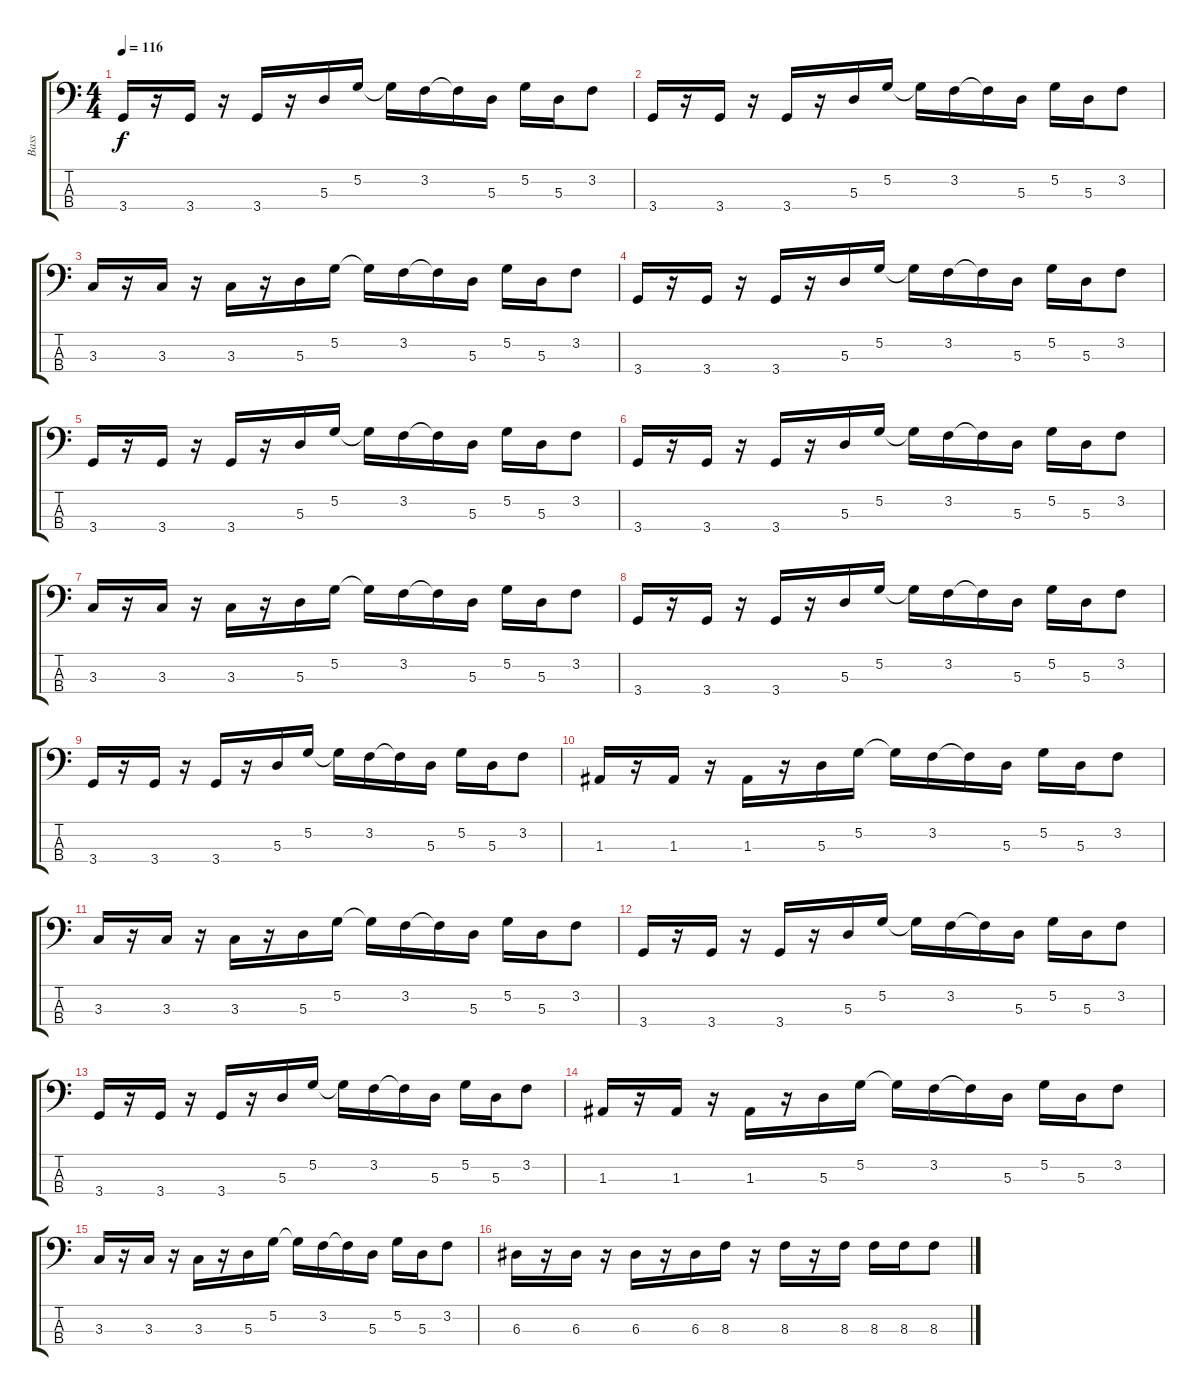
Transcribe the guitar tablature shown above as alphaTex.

\track ("Bass" "Bass") {instrument electricbassfinger}
\staff {score tabs}
\tuning (G2 D2 A1 E1) {hide}
\ts (4 4)
\tempo 116
\clef f4
\ks c
3.4.16{dy f instrument electricbassfinger} r.16 3.4.16 r.16 3.4.16 r.16 5.3.16 5.2.16 5.2{t}.16 3.2.16 3.2{t}.16 5.3.16 5.2.16 5.3.16 3.2.8 |
3.4.16 r.16 3.4.16 r.16 3.4.16 r.16 5.3.16 5.2.16 5.2{t}.16 3.2.16 3.2{t}.16 5.3.16 5.2.16 5.3.16 3.2.8 |
3.3.16 r.16 3.3.16 r.16 3.3.16 r.16 5.3.16 5.2.16 5.2{t}.16 3.2.16 3.2{t}.16 5.3.16 5.2.16 5.3.16 3.2.8 |
3.4.16 r.16 3.4.16 r.16 3.4.16 r.16 5.3.16 5.2.16 5.2{t}.16 3.2.16 3.2{t}.16 5.3.16 5.2.16 5.3.16 3.2.8 |
3.4.16 r.16 3.4.16 r.16 3.4.16 r.16 5.3.16 5.2.16 5.2{t}.16 3.2.16 3.2{t}.16 5.3.16 5.2.16 5.3.16 3.2.8 |
3.4.16 r.16 3.4.16 r.16 3.4.16 r.16 5.3.16 5.2.16 5.2{t}.16 3.2.16 3.2{t}.16 5.3.16 5.2.16 5.3.16 3.2.8 |
3.3.16 r.16 3.3.16 r.16 3.3.16 r.16 5.3.16 5.2.16 5.2{t}.16 3.2.16 3.2{t}.16 5.3.16 5.2.16 5.3.16 3.2.8 |
3.4.16 r.16 3.4.16 r.16 3.4.16 r.16 5.3.16 5.2.16 5.2{t}.16 3.2.16 3.2{t}.16 5.3.16 5.2.16 5.3.16 3.2.8 |
3.4.16 r.16 3.4.16 r.16 3.4.16 r.16 5.3.16 5.2.16 5.2{t}.16 3.2.16 3.2{t}.16 5.3.16 5.2.16 5.3.16 3.2.8 |
1.3.16 r.16 1.3.16 r.16 1.3.16 r.16 5.3.16 5.2.16 5.2{t}.16 3.2.16 3.2{t}.16 5.3.16 5.2.16 5.3.16 3.2.8 |
3.3.16 r.16 3.3.16 r.16 3.3.16 r.16 5.3.16 5.2.16 5.2{t}.16 3.2.16 3.2{t}.16 5.3.16 5.2.16 5.3.16 3.2.8 |
3.4.16 r.16 3.4.16 r.16 3.4.16 r.16 5.3.16 5.2.16 5.2{t}.16 3.2.16 3.2{t}.16 5.3.16 5.2.16 5.3.16 3.2.8 |
3.4.16 r.16 3.4.16 r.16 3.4.16 r.16 5.3.16 5.2.16 5.2{t}.16 3.2.16 3.2{t}.16 5.3.16 5.2.16 5.3.16 3.2.8 |
1.3.16 r.16 1.3.16 r.16 1.3.16 r.16 5.3.16 5.2.16 5.2{t}.16 3.2.16 3.2{t}.16 5.3.16 5.2.16 5.3.16 3.2.8 |
3.3.16 r.16 3.3.16 r.16 3.3.16 r.16 5.3.16 5.2.16 5.2{t}.16 3.2.16 3.2{t}.16 5.3.16 5.2.16 5.3.16 3.2.8 |
6.3.16 r.16 6.3.16 r.16 6.3.16 r.16 6.3.16 8.3.16 r.16 8.3.16 r.16 8.3.16 8.3.16 8.3.16 8.3.8
